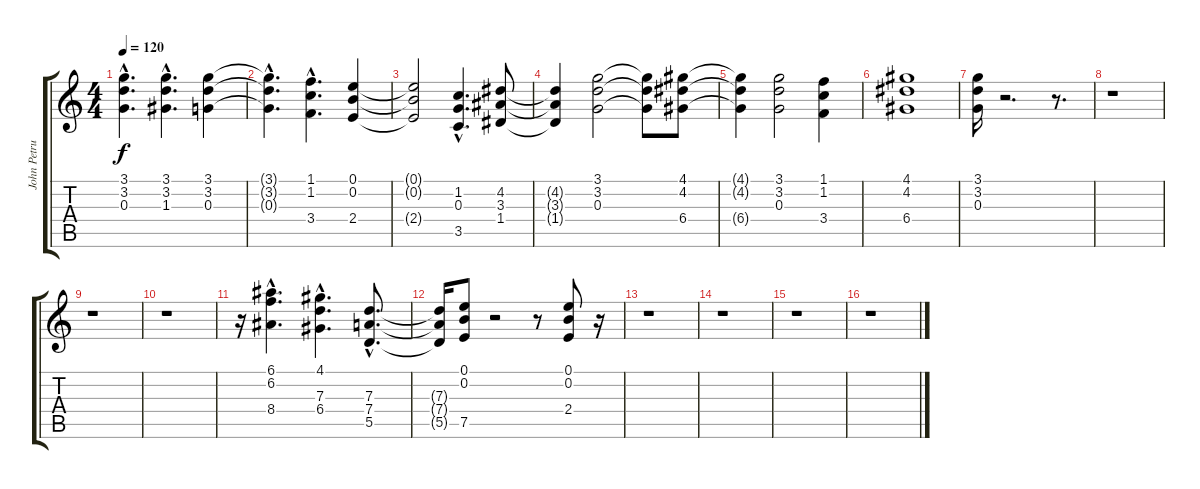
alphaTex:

\track ("John Petrucci - Disto 2" "John Petru") {instrument distortionguitar}
\staff {score tabs}
\tuning (E4 B3 G3 D3 A2 E2) {hide}
\ts (4 4)
\tempo 120
\clef g2
\ks c
(3.1{hac t} 3.2{hac t} 0.3{hac t}).4{d dy f} (3.1{hac} 3.2{hac} 1.3{hac}).4{d} (3.1 3.2 0.3).4 |
(3.1{hac t} 3.2{hac t} 0.3{hac t}).4{d} (1.1{hac} 1.2{hac} 3.4{hac}).4{d} (0.1 0.2 2.4).4 |
(0.1{t} 0.2{t} 2.4{t}).2 (1.2{hac} 0.3{hac} 3.5{hac}).4{d} (4.2 3.3 1.4).8 |
(4.2{t} 3.3{t} 1.4{t}).4 (3.1 3.2 0.3).2 (3.1{t} 3.2{t} 0.3{t}).8 (4.1 4.2 6.4).8 |
(4.1{t} 4.2{t} 6.4{t}).4 (3.1 3.2 0.3).2 (1.1 1.2 3.4).4 |
(4.1 4.2 6.4).1 |
(3.1 3.2 0.3).16 r.2{d} r.8{d} |
r.1 |
r.1 |
r.1 |
r.16 (6.1{hac} 6.2{hac} 8.4{hac}).4{d volume 6} (4.1{hac} 7.3{hac} 6.4{hac}).4{d} (7.3{hac} 7.4{hac} 5.5{hac}).8{d} |
(7.3{t} 7.4{t} 5.5{t}).16 (0.1 0.2 7.5).8 r.2 r.8 (0.1 0.2 2.4).8 r.16 |
r.1 |
r.1 |
r.1 |
r.1
